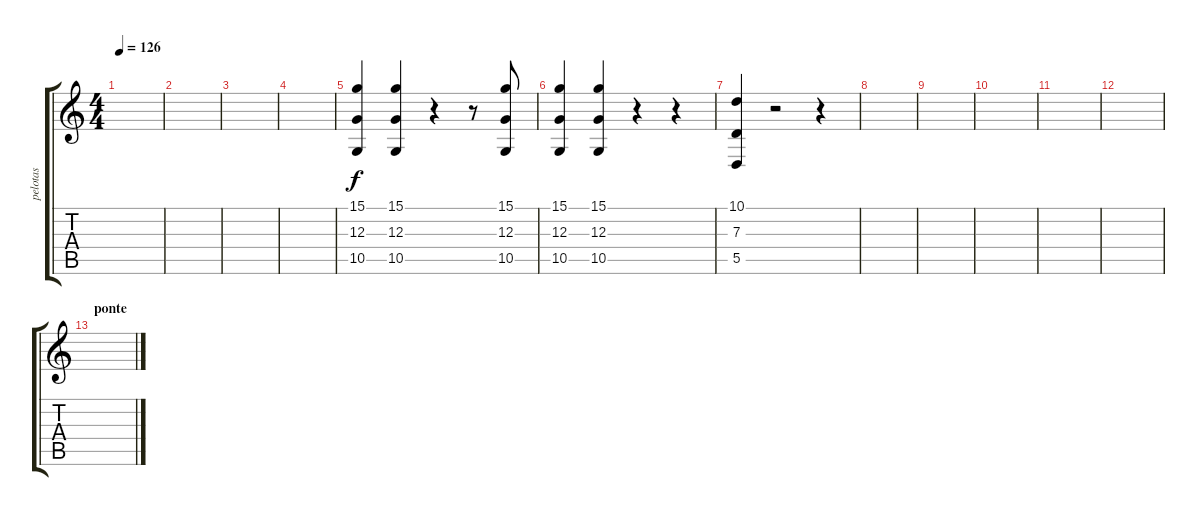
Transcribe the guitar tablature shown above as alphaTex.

\track ("pelotas" "pelotas") {instrument honkytonkpiano}
\staff {score tabs}
\tuning (E4 B3 G3 D3 A2 E2) {hide}
\ts (4 4)
\tempo 126
\clef g2
\ks c
|
|
|
|
\section ("" "")
(15.1 12.3 10.5).4 (15.1 12.3 10.5).4 r.4 r.8 (15.1 12.3 10.5).8 |
(15.1 12.3 10.5).4 (15.1 12.3 10.5).4 r.4 r.4 |
(10.1 7.3 5.5).4 r.2 r.4 |
|
|
|
|
|
\section ("" "ponte")
